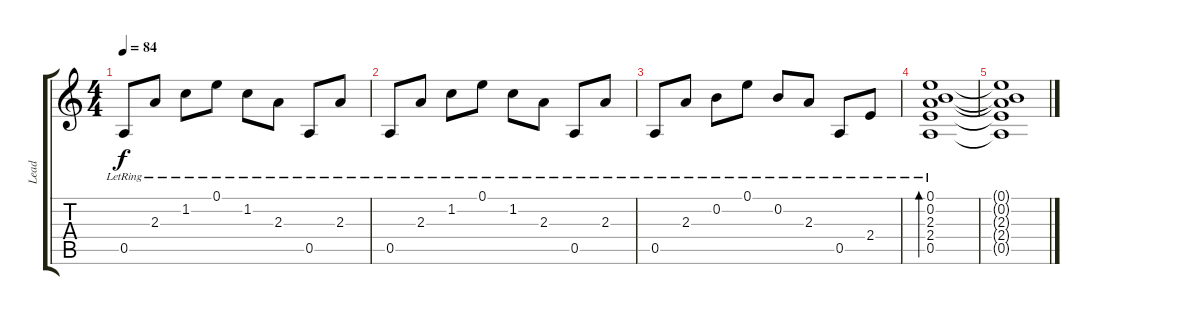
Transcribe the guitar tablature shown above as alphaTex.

\track ("Lead" "Lead") {instrument distortionguitar}
\staff {score tabs}
\tuning (E4 B3 G3 D3 A2 E2) {hide}
\ts (4 4)
\tempo 84
\clef g2
\ks c
0.5{lr}.8{dy f} 2.3{lr}.8 1.2{lr}.8 0.1{lr}.8 1.2{lr}.8 2.3{lr}.8 0.5{lr}.8 2.3{lr}.8 |
0.5{lr}.8 2.3{lr}.8 1.2{lr}.8 0.1{lr}.8 1.2{lr}.8 2.3{lr}.8 0.5{lr}.8 2.3{lr}.8 |
0.5{lr}.8 2.3{lr}.8 0.2{lr}.8 0.1{lr}.8 0.2{lr}.8 2.3{lr}.8 0.5{lr}.8 2.4{lr}.8 |
(0.1{lr} 0.2{lr} 2.3{lr} 2.4{lr} 0.5{lr}).1{bd 240} |
(0.1{t} 0.2{t} 2.3{t} 2.4{t} 0.5{t}).1
